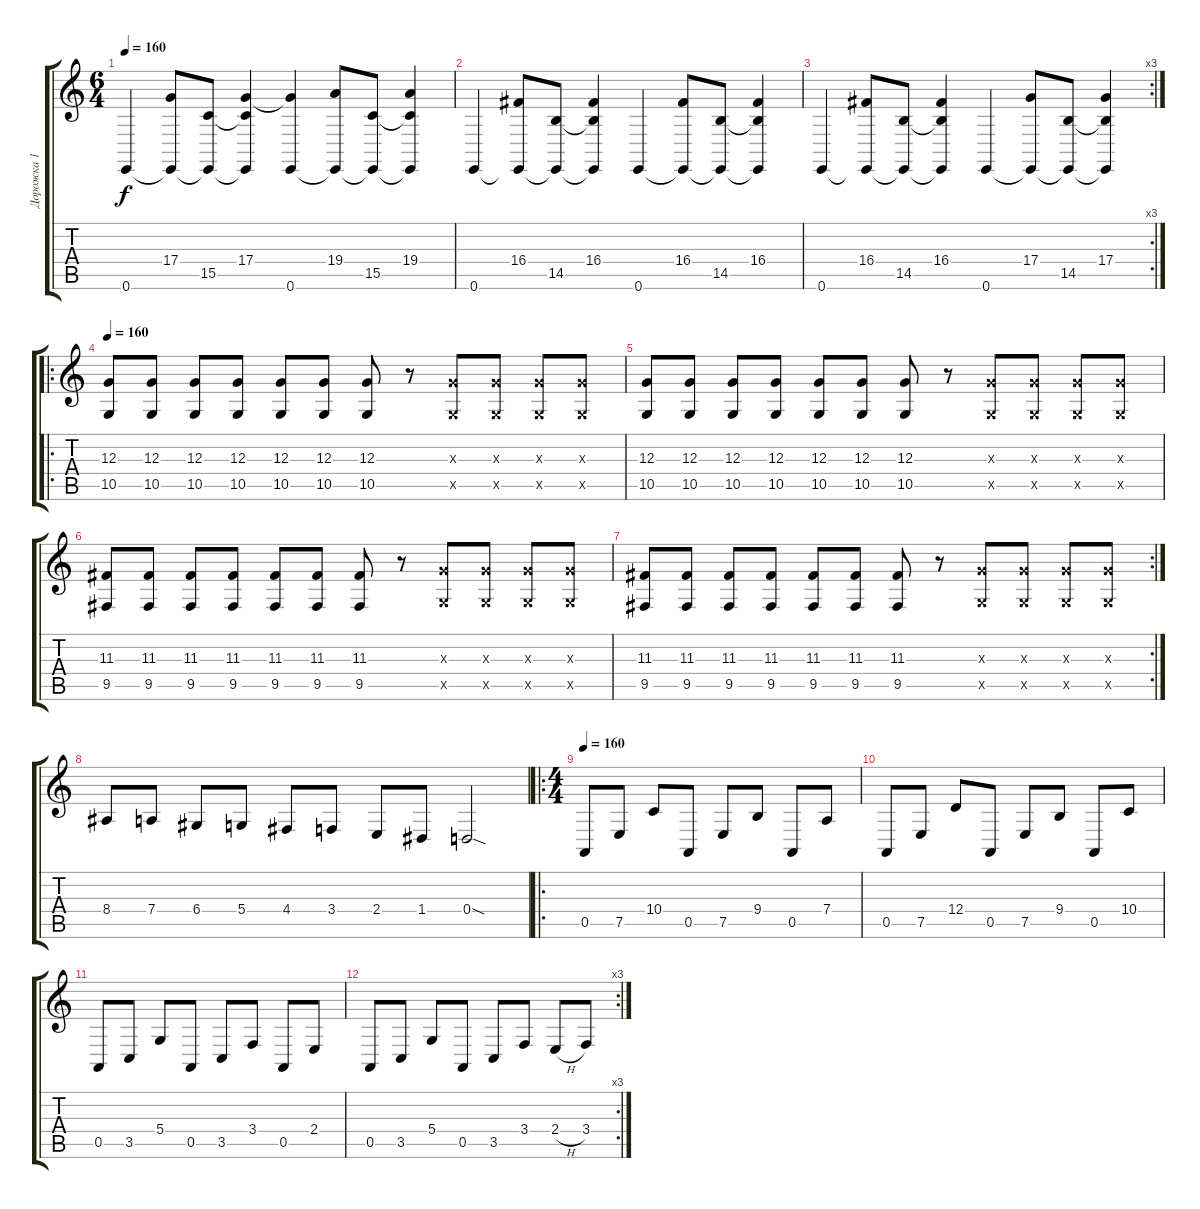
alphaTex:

\track ("Дорожка 1" "Дорожка 1") {instrument acousticgrandpiano}
\staff {score tabs}
\tuning (E4 B3 G3 D3 A2 E2) {hide}
\ts (6 4)
\tempo 160
\clef g2
\ks c
0.6.4{dy f} (17.4 0.6{t}).8 (15.5 0.6{t}).8 (17.4 15.5{t} 0.6{t}).4 (17.4{t} 0.6).4 (19.4 0.6{t}).8 (15.5 0.6{t}).8 (19.4 15.5{t} 0.6{t}).4 |
0.6.4 (16.4 0.6{t}).8 (14.5 0.6{t}).8 (16.4 14.5{t} 0.6{t}).4 0.6.4 (16.4 0.6{t}).8 (14.5 0.6{t}).8 (16.4 14.5{t} 0.6{t}).4 |
\rc 3
0.6.4 (16.4 0.6{t}).8 (14.5 0.6{t}).8 (16.4 14.5{t} 0.6{t}).4 0.6.4 (17.4 0.6{t}).8 (14.5 0.6{t}).8 (17.4 14.5{t} 0.6{t}).4 |
\ro
\tempo 160
(12.3 10.5).8 (12.3 10.5).8 (12.3 10.5).8 (12.3 10.5).8 (12.3 10.5).8 (12.3 10.5).8 (12.3 10.5).8 r.8 (12.3{x} 10.5{x}).8 (12.3{x} 10.5{x}).8 (12.3{x} 10.5{x}).8 (12.3{x} 10.5{x}).8 |
(12.3 10.5).8 (12.3 10.5).8 (12.3 10.5).8 (12.3 10.5).8 (12.3 10.5).8 (12.3 10.5).8 (12.3 10.5).8 r.8 (12.3{x} 10.5{x}).8 (12.3{x} 10.5{x}).8 (12.3{x} 10.5{x}).8 (12.3{x} 10.5{x}).8 |
(11.3 9.5).8 (11.3 9.5).8 (11.3 9.5).8 (11.3 9.5).8 (11.3 9.5).8 (11.3 9.5).8 (11.3 9.5).8 r.8 (12.3{x} 10.5{x}).8 (12.3{x} 10.5{x}).8 (12.3{x} 10.5{x}).8 (12.3{x} 10.5{x}).8 |
\rc 2
(11.3 9.5).8 (11.3 9.5).8 (11.3 9.5).8 (11.3 9.5).8 (11.3 9.5).8 (11.3 9.5).8 (11.3 9.5).8 r.8 (12.3{x} 10.5{x}).8 (12.3{x} 10.5{x}).8 (12.3{x} 10.5{x}).8 (12.3{x} 10.5{x}).8 |
8.4.8 7.4.8 6.4.8 5.4.8 4.4.8 3.4.8 2.4.8 1.4.8 0.4{sod}.2 |
\ro
\ts (4 4)
\tempo 160
0.5.8 7.5.8 10.4.8 0.5.8 7.5.8 9.4.8 0.5.8 7.4.8 |
0.5.8 7.5.8 12.4.8 0.5.8 7.5.8 9.4.8 0.5.8 10.4.8 |
0.5.8 3.5.8 5.4.8 0.5.8 3.5.8 3.4.8 0.5.8 2.4.8 |
\rc 3
0.5.8 3.5.8 5.4.8 0.5.8 3.5.8 3.4.8 2.4{h}.8 3.4.8
